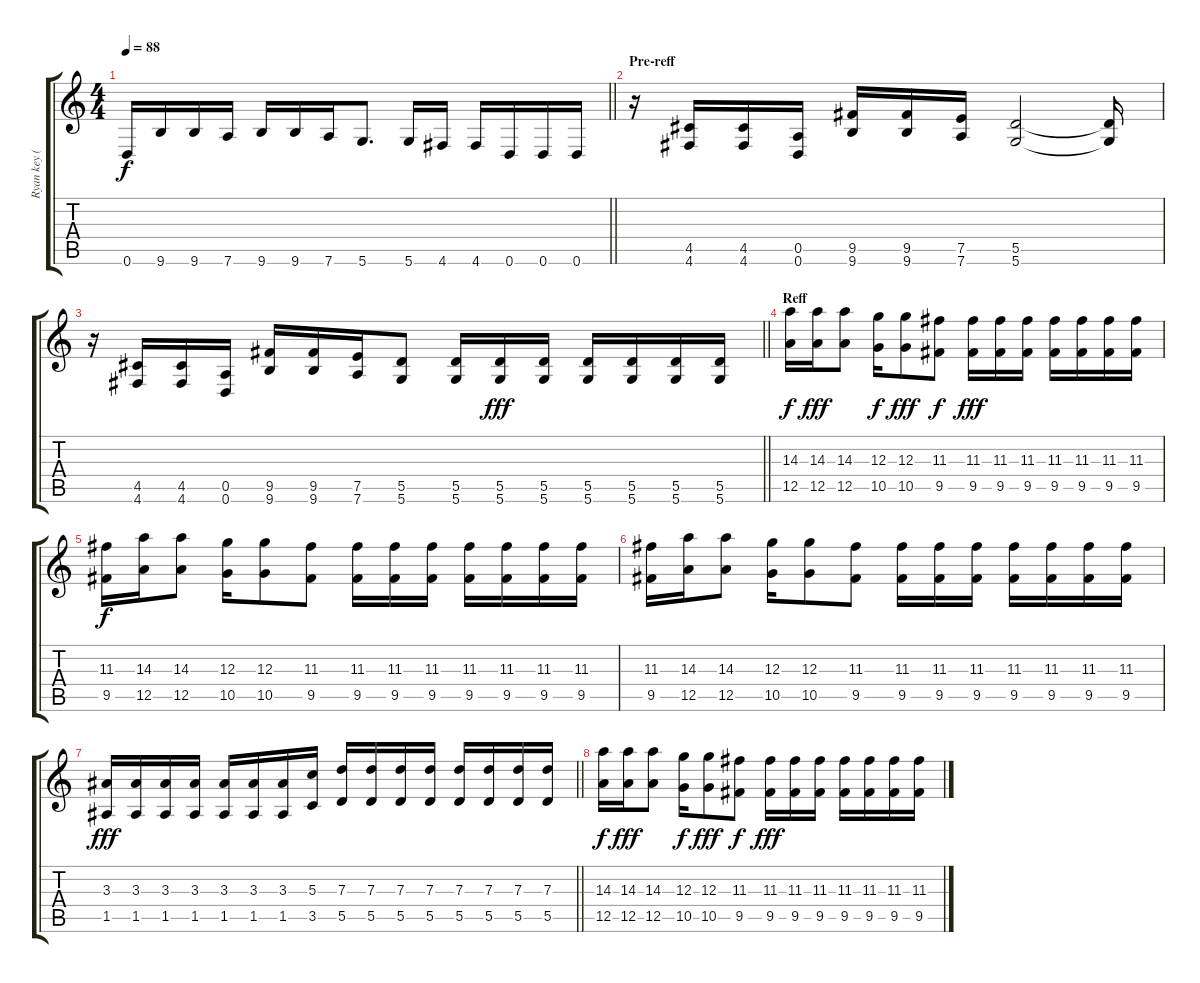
\track ("Ryan key (gtr 2)" "Ryan key (") {instrument distortionguitar}
\staff {score tabs}
\tuning (E4 B3 G3 D3 A2 D2) {hide}
\ts (4 4)
\tempo 88
\clef g2
\barLineRight lightlight
\ks c
0.6{t}.16{dy f} 9.6.16 9.6.16 7.6.16 9.6.16 9.6.16 7.6.16 5.6.8{d} 5.6.16 4.6.16 4.6.16 0.6.16 0.6.16 0.6.16 |
\section ("" "Pre-reff")
r.16 (4.5 4.6).16 (4.5 4.6).16 (0.5 0.6).16 (9.5 9.6).16 (9.5 9.6).16 (7.5 7.6).16 (5.5 5.6).2 (5.5{t} 5.6{t}).16 |
\barLineRight lightlight
r.16 (4.5 4.6).16 (4.5 4.6).16 (0.5 0.6).16 (9.5 9.6).16 (9.5 9.6).16 (7.5 7.6).16 (5.5 5.6).8 (5.5 5.6).16 (5.5 5.6).16{dy fff} (5.5 5.6).16 (5.5 5.6).16 (5.5 5.6).16 (5.5 5.6).16 (5.5 5.6).16 |
\section ("" "Reff")
(14.3 12.5).16{dy f} (14.3 12.5).16{dy fff} (14.3 12.5).8 (12.3 10.5).16{dy f} (12.3 10.5).8{dy fff} (11.3 9.5).8{dy f} (11.3 9.5).16{dy fff} (11.3 9.5).16 (11.3 9.5).16 (11.3 9.5).16 (11.3 9.5).16 (11.3 9.5).16 (11.3 9.5).16 |
(11.3 9.5).16{dy f} (14.3 12.5).16 (14.3 12.5).8 (12.3 10.5).16 (12.3 10.5).8 (11.3 9.5).8 (11.3 9.5).16 (11.3 9.5).16 (11.3 9.5).16 (11.3 9.5).16 (11.3 9.5).16 (11.3 9.5).16 (11.3 9.5).16 |
(11.3 9.5).16 (14.3 12.5).16 (14.3 12.5).8 (12.3 10.5).16 (12.3 10.5).8 (11.3 9.5).8 (11.3 9.5).16 (11.3 9.5).16 (11.3 9.5).16 (11.3 9.5).16 (11.3 9.5).16 (11.3 9.5).16 (11.3 9.5).16 |
\barLineRight lightlight
(3.3 1.5).16{dy fff} (3.3 1.5).16 (3.3 1.5).16 (3.3 1.5).16 (3.3 1.5).16 (3.3 1.5).16 (3.3 1.5).16 (5.3 3.5).16 (7.3 5.5).16 (7.3 5.5).16 (7.3 5.5).16 (7.3 5.5).16 (7.3 5.5).16 (7.3 5.5).16 (7.3 5.5).16 (7.3 5.5).16 |
(14.3 12.5).16{dy f} (14.3 12.5).16{dy fff} (14.3 12.5).8 (12.3 10.5).16{dy f} (12.3 10.5).8{dy fff} (11.3 9.5).8{dy f} (11.3 9.5).16{dy fff} (11.3 9.5).16 (11.3 9.5).16 (11.3 9.5).16 (11.3 9.5).16 (11.3 9.5).16 (11.3 9.5).16
